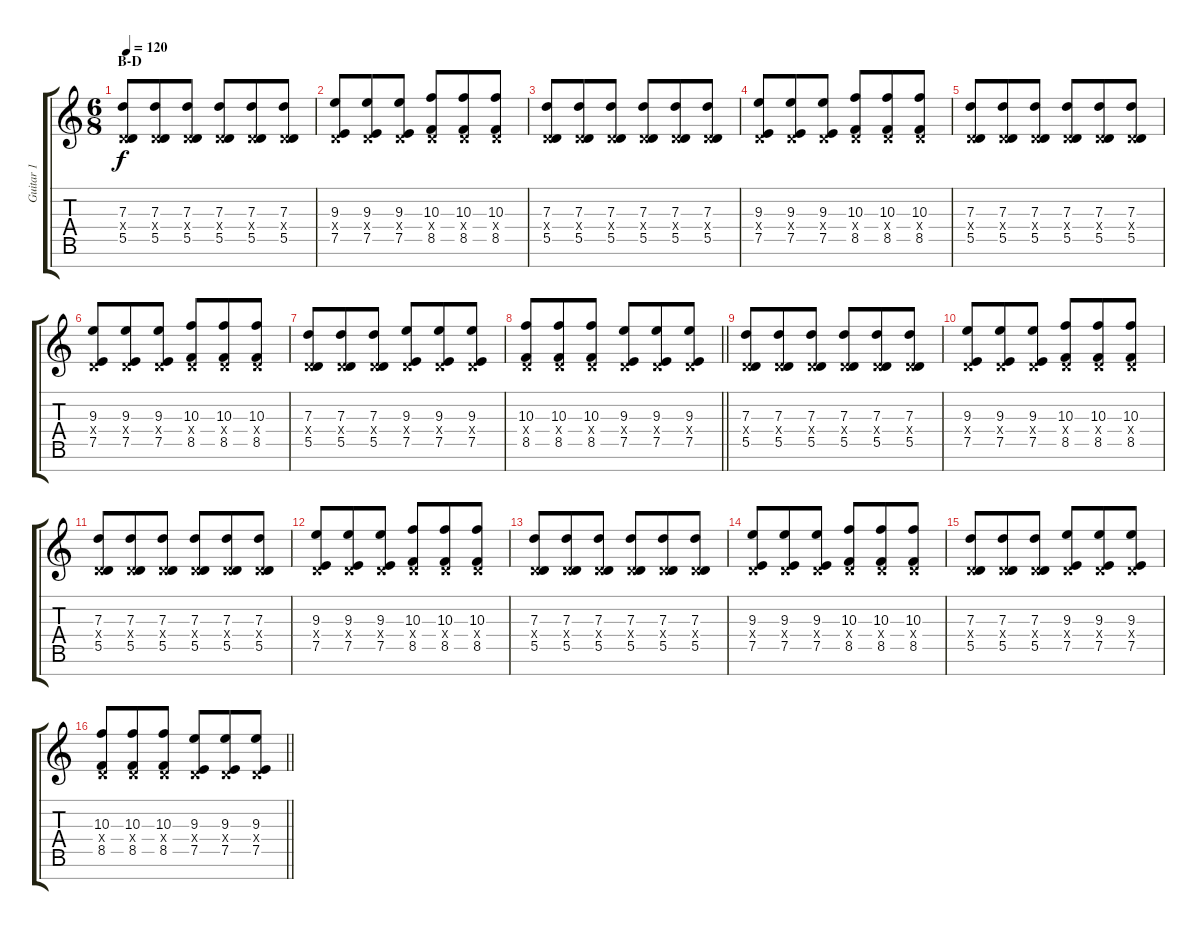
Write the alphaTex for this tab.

\track ("Guitar 1" "Guitar 1") {instrument electricguitarjazz}
\staff {score tabs}
\tuning (E4 B3 G3 D3 A2 E2 B1) {hide}
\ts (6 8)
\section ("" "B-D")
\tempo 120
\clef g2
\ks c
(7.3 0.4{x} 5.5).8{dy f instrument distortionguitar} (7.3 0.4{x} 5.5).8 (7.3 0.4{x} 5.5).8 (7.3 0.4{x} 5.5).8 (7.3 0.4{x} 5.5).8 (7.3 0.4{x} 5.5).8 |
(9.3 0.4{x} 7.5).8 (9.3 0.4{x} 7.5).8 (9.3 0.4{x} 7.5).8 (10.3 0.4{x} 8.5).8 (10.3 0.4{x} 8.5).8 (10.3 0.4{x} 8.5).8 |
(7.3 0.4{x} 5.5).8 (7.3 0.4{x} 5.5).8 (7.3 0.4{x} 5.5).8 (7.3 0.4{x} 5.5).8 (7.3 0.4{x} 5.5).8 (7.3 0.4{x} 5.5).8 |
(9.3 0.4{x} 7.5).8 (9.3 0.4{x} 7.5).8 (9.3 0.4{x} 7.5).8 (10.3 0.4{x} 8.5).8 (10.3 0.4{x} 8.5).8 (10.3 0.4{x} 8.5).8 |
(7.3 0.4{x} 5.5).8 (7.3 0.4{x} 5.5).8 (7.3 0.4{x} 5.5).8 (7.3 0.4{x} 5.5).8 (7.3 0.4{x} 5.5).8 (7.3 0.4{x} 5.5).8 |
(9.3 0.4{x} 7.5).8 (9.3 0.4{x} 7.5).8 (9.3 0.4{x} 7.5).8 (10.3 0.4{x} 8.5).8 (10.3 0.4{x} 8.5).8 (10.3 0.4{x} 8.5).8 |
(7.3 0.4{x} 5.5).8 (7.3 0.4{x} 5.5).8 (7.3 0.4{x} 5.5).8 (9.3 0.4{x} 7.5).8 (9.3 0.4{x} 7.5).8 (9.3 0.4{x} 7.5).8 |
\barLineRight lightlight
(10.3 0.4{x} 8.5).8 (10.3 0.4{x} 8.5).8 (10.3 0.4{x} 8.5).8 (9.3 0.4{x} 7.5).8 (9.3 0.4{x} 7.5).8 (9.3 0.4{x} 7.5).8 |
(7.3 0.4{x} 5.5).8{instrument distortionguitar} (7.3 0.4{x} 5.5).8 (7.3 0.4{x} 5.5).8 (7.3 0.4{x} 5.5).8 (7.3 0.4{x} 5.5).8 (7.3 0.4{x} 5.5).8 |
(9.3 0.4{x} 7.5).8 (9.3 0.4{x} 7.5).8 (9.3 0.4{x} 7.5).8 (10.3 0.4{x} 8.5).8 (10.3 0.4{x} 8.5).8 (10.3 0.4{x} 8.5).8 |
(7.3 0.4{x} 5.5).8 (7.3 0.4{x} 5.5).8 (7.3 0.4{x} 5.5).8 (7.3 0.4{x} 5.5).8 (7.3 0.4{x} 5.5).8 (7.3 0.4{x} 5.5).8 |
(9.3 0.4{x} 7.5).8 (9.3 0.4{x} 7.5).8 (9.3 0.4{x} 7.5).8 (10.3 0.4{x} 8.5).8 (10.3 0.4{x} 8.5).8 (10.3 0.4{x} 8.5).8 |
(7.3 0.4{x} 5.5).8 (7.3 0.4{x} 5.5).8 (7.3 0.4{x} 5.5).8 (7.3 0.4{x} 5.5).8 (7.3 0.4{x} 5.5).8 (7.3 0.4{x} 5.5).8 |
(9.3 0.4{x} 7.5).8 (9.3 0.4{x} 7.5).8 (9.3 0.4{x} 7.5).8 (10.3 0.4{x} 8.5).8 (10.3 0.4{x} 8.5).8 (10.3 0.4{x} 8.5).8 |
(7.3 0.4{x} 5.5).8 (7.3 0.4{x} 5.5).8 (7.3 0.4{x} 5.5).8 (9.3 0.4{x} 7.5).8 (9.3 0.4{x} 7.5).8 (9.3 0.4{x} 7.5).8 |
\barLineRight lightlight
(10.3 0.4{x} 8.5).8 (10.3 0.4{x} 8.5).8 (10.3 0.4{x} 8.5).8 (9.3 0.4{x} 7.5).8 (9.3 0.4{x} 7.5).8 (9.3 0.4{x} 7.5).8
